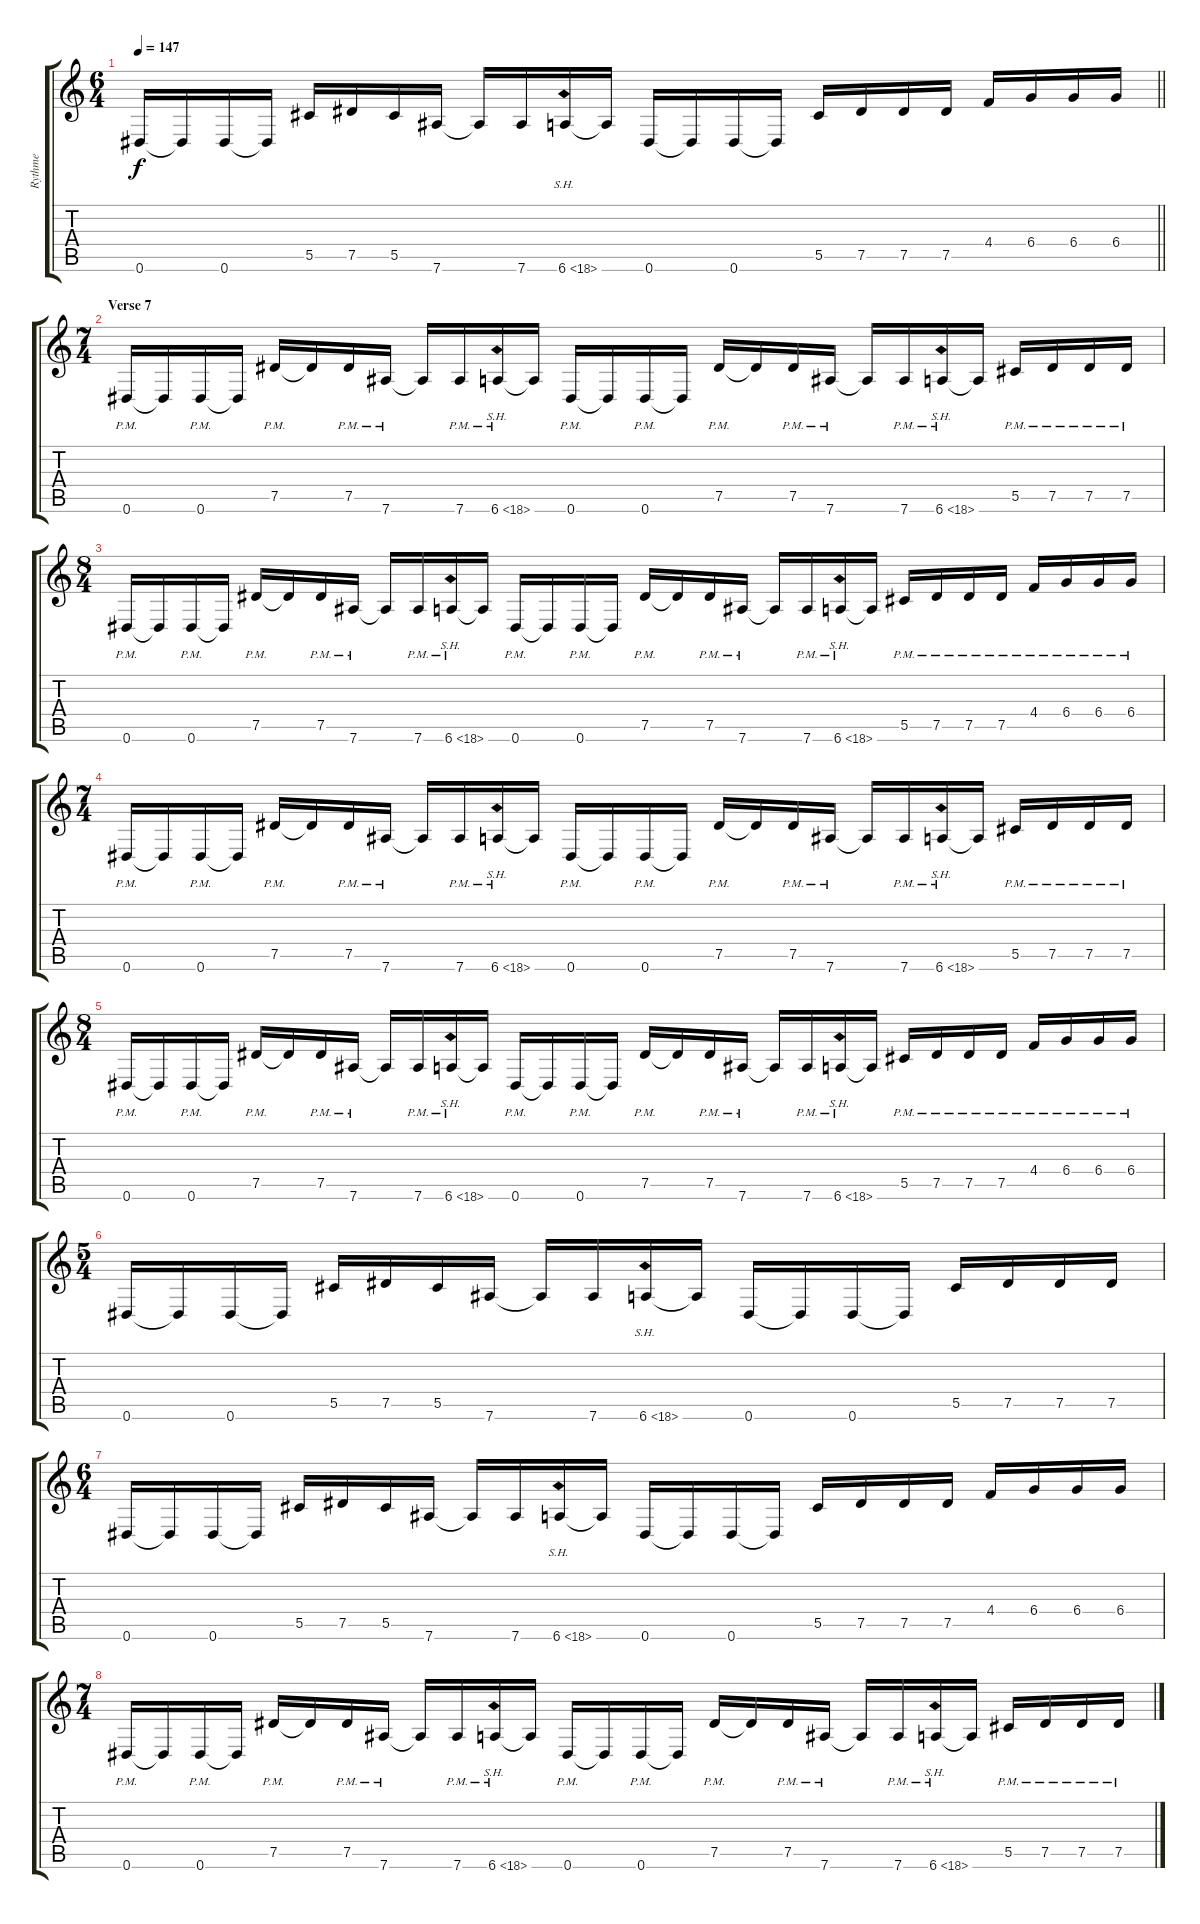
\track ("Rythme" "Rythme") {instrument electricguitarclean}
\staff {score tabs}
\tuning (Eb4 Bb3 Gb3 Db3 Ab2 Eb2) {hide}
\ts (6 4)
\tempo 147
\clef g2
\barLineRight lightlight
\ks c
0.6.16{dy f} 0.6{t}.16 0.6.16 0.6{t}.16 5.5.16 7.5.16 5.5.16 7.6.16 7.6{t}.16 7.6.16 6.6{sh 12}.16 6.6{t}.16 0.6.16 0.6{t}.16 0.6.16 0.6{t}.16 5.5.16 7.5.16 7.5.16 7.5.16 4.4.16 6.4.16 6.4.16 6.4.16 |
\ts (7 4)
\section ("" "Verse 7")
0.6{pm}.16 0.6{t}.16 0.6{pm}.16 0.6{t}.16 7.5{pm}.16 7.5{t}.16 7.5{pm}.16 7.6{pm}.16 7.6{t}.16 7.6{pm}.16 6.6{sh 12 pm}.16 6.6{t}.16 0.6{pm}.16 0.6{t}.16 0.6{pm}.16 0.6{t}.16 7.5{pm}.16 7.5{t}.16 7.5{pm}.16 7.6{pm}.16 7.6{t}.16 7.6{pm}.16 6.6{sh 12 pm}.16 6.6{t}.16 5.5{pm}.16 7.5{pm}.16 7.5{pm}.16 7.5{pm}.16 |
\ts (8 4)
0.6{pm}.16 0.6{t}.16 0.6{pm}.16 0.6{t}.16 7.5{pm}.16 7.5{t}.16 7.5{pm}.16 7.6{pm}.16 7.6{t}.16 7.6{pm}.16 6.6{sh 12 pm}.16 6.6{t}.16 0.6{pm}.16 0.6{t}.16 0.6{pm}.16 0.6{t}.16 7.5{pm}.16 7.5{t}.16 7.5{pm}.16 7.6{pm}.16 7.6{t}.16 7.6{pm}.16 6.6{sh 12 pm}.16 6.6{t}.16 5.5{pm}.16 7.5{pm}.16 7.5{pm}.16 7.5{pm}.16 4.4{pm}.16 6.4{pm}.16 6.4{pm}.16 6.4{pm}.16 |
\ts (7 4)
0.6{pm}.16 0.6{t}.16 0.6{pm}.16 0.6{t}.16 7.5{pm}.16 7.5{t}.16 7.5{pm}.16 7.6{pm}.16 7.6{t}.16 7.6{pm}.16 6.6{sh 12 pm}.16 6.6{t}.16 0.6{pm}.16 0.6{t}.16 0.6{pm}.16 0.6{t}.16 7.5{pm}.16 7.5{t}.16 7.5{pm}.16 7.6{pm}.16 7.6{t}.16 7.6{pm}.16 6.6{sh 12 pm}.16 6.6{t}.16 5.5{pm}.16 7.5{pm}.16 7.5{pm}.16 7.5{pm}.16 |
\ts (8 4)
0.6{pm}.16 0.6{t}.16 0.6{pm}.16 0.6{t}.16 7.5{pm}.16 7.5{t}.16 7.5{pm}.16 7.6{pm}.16 7.6{t}.16 7.6{pm}.16 6.6{sh 12 pm}.16 6.6{t}.16 0.6{pm}.16 0.6{t}.16 0.6{pm}.16 0.6{t}.16 7.5{pm}.16 7.5{t}.16 7.5{pm}.16 7.6{pm}.16 7.6{t}.16 7.6{pm}.16 6.6{sh 12 pm}.16 6.6{t}.16 5.5{pm}.16 7.5{pm}.16 7.5{pm}.16 7.5{pm}.16 4.4{pm}.16 6.4{pm}.16 6.4{pm}.16 6.4{pm}.16 |
\ts (5 4)
0.6.16 0.6{t}.16 0.6.16 0.6{t}.16 5.5.16 7.5.16 5.5.16 7.6.16 7.6{t}.16 7.6.16 6.6{sh 12}.16 6.6{t}.16 0.6.16 0.6{t}.16 0.6.16 0.6{t}.16 5.5.16 7.5.16 7.5.16 7.5.16 |
\ts (6 4)
0.6.16 0.6{t}.16 0.6.16 0.6{t}.16 5.5.16 7.5.16 5.5.16 7.6.16 7.6{t}.16 7.6.16 6.6{sh 12}.16 6.6{t}.16 0.6.16 0.6{t}.16 0.6.16 0.6{t}.16 5.5.16 7.5.16 7.5.16 7.5.16 4.4.16 6.4.16 6.4.16 6.4.16 |
\ts (7 4)
0.6{pm}.16 0.6{t}.16 0.6{pm}.16 0.6{t}.16 7.5{pm}.16 7.5{t}.16 7.5{pm}.16 7.6{pm}.16 7.6{t}.16 7.6{pm}.16 6.6{sh 12 pm}.16 6.6{t}.16 0.6{pm}.16 0.6{t}.16 0.6{pm}.16 0.6{t}.16 7.5{pm}.16 7.5{t}.16 7.5{pm}.16 7.6{pm}.16 7.6{t}.16 7.6{pm}.16 6.6{sh 12 pm}.16 6.6{t}.16 5.5{pm}.16 7.5{pm}.16 7.5{pm}.16 7.5{pm}.16
